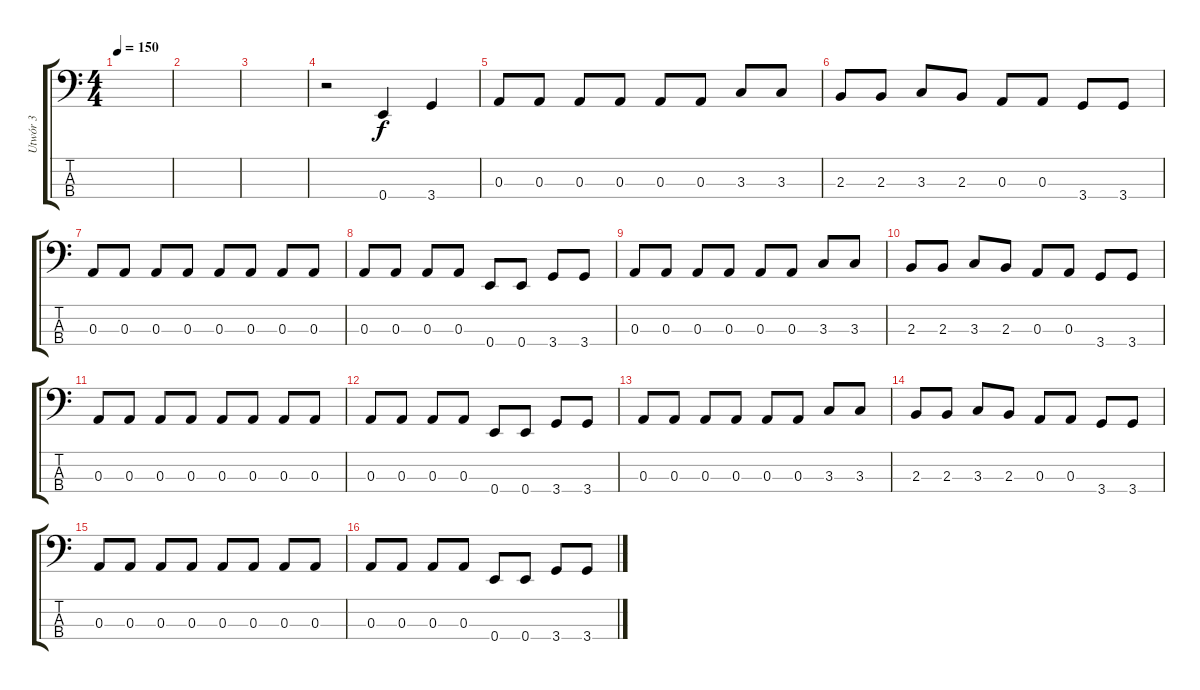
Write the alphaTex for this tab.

\track ("Utwór 3" "Utwór 3") {instrument electricbasspick}
\staff {score tabs}
\tuning (G2 D2 A1 E1) {hide}
\ts (4 4)
\tempo 150
\clef f4
\ks c
|
|
|
r.2 0.4.4 3.4.4 |
0.3.8 0.3.8 0.3.8 0.3.8 0.3.8 0.3.8 3.3.8 3.3.8 |
2.3.8 2.3.8 3.3.8 2.3.8 0.3.8 0.3.8 3.4.8 3.4.8 |
0.3.8 0.3.8 0.3.8 0.3.8 0.3.8 0.3.8 0.3.8 0.3.8 |
0.3.8 0.3.8 0.3.8 0.3.8 0.4.8 0.4.8 3.4.8 3.4.8 |
0.3.8 0.3.8 0.3.8 0.3.8 0.3.8 0.3.8 3.3.8 3.3.8 |
2.3.8 2.3.8 3.3.8 2.3.8 0.3.8 0.3.8 3.4.8 3.4.8 |
0.3.8 0.3.8 0.3.8 0.3.8 0.3.8 0.3.8 0.3.8 0.3.8 |
0.3.8 0.3.8 0.3.8 0.3.8 0.4.8 0.4.8 3.4.8 3.4.8 |
0.3.8 0.3.8 0.3.8 0.3.8 0.3.8 0.3.8 3.3.8 3.3.8 |
2.3.8 2.3.8 3.3.8 2.3.8 0.3.8 0.3.8 3.4.8 3.4.8 |
0.3.8 0.3.8 0.3.8 0.3.8 0.3.8 0.3.8 0.3.8 0.3.8 |
0.3.8 0.3.8 0.3.8 0.3.8 0.4.8 0.4.8 3.4.8 3.4.8
